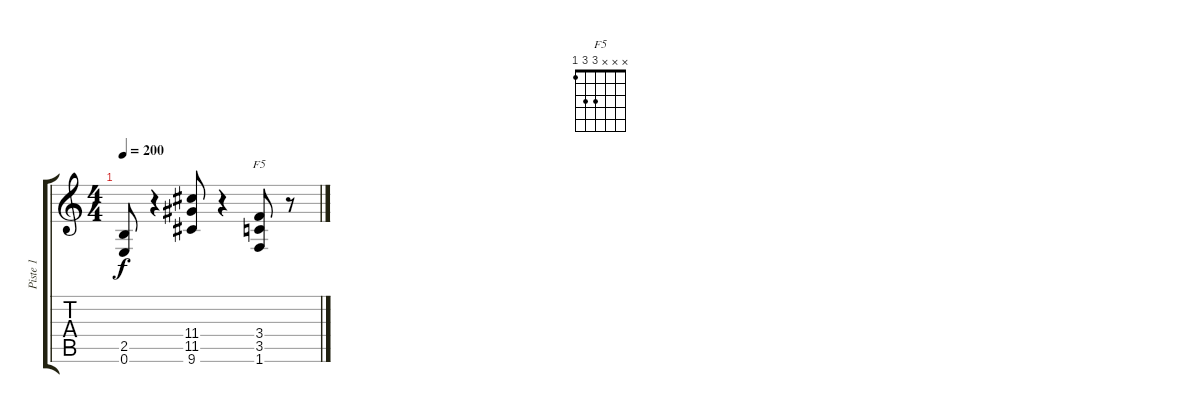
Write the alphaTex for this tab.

\track ("Piste 1" "Piste 1") {instrument distortionguitar}
\staff {score tabs}
\tuning (E4 B3 G3 D3 A2 E2) {hide}
\chord ("F5" x x x 3 3 1)
\ts (4 4)
\tempo 200
\clef g2
\ks c
(2.5 0.6).8{dy f} r.4 (11.4 11.5 9.6).8 r.4 (3.4 3.5 1.6).8{ch "F5"} r.8
